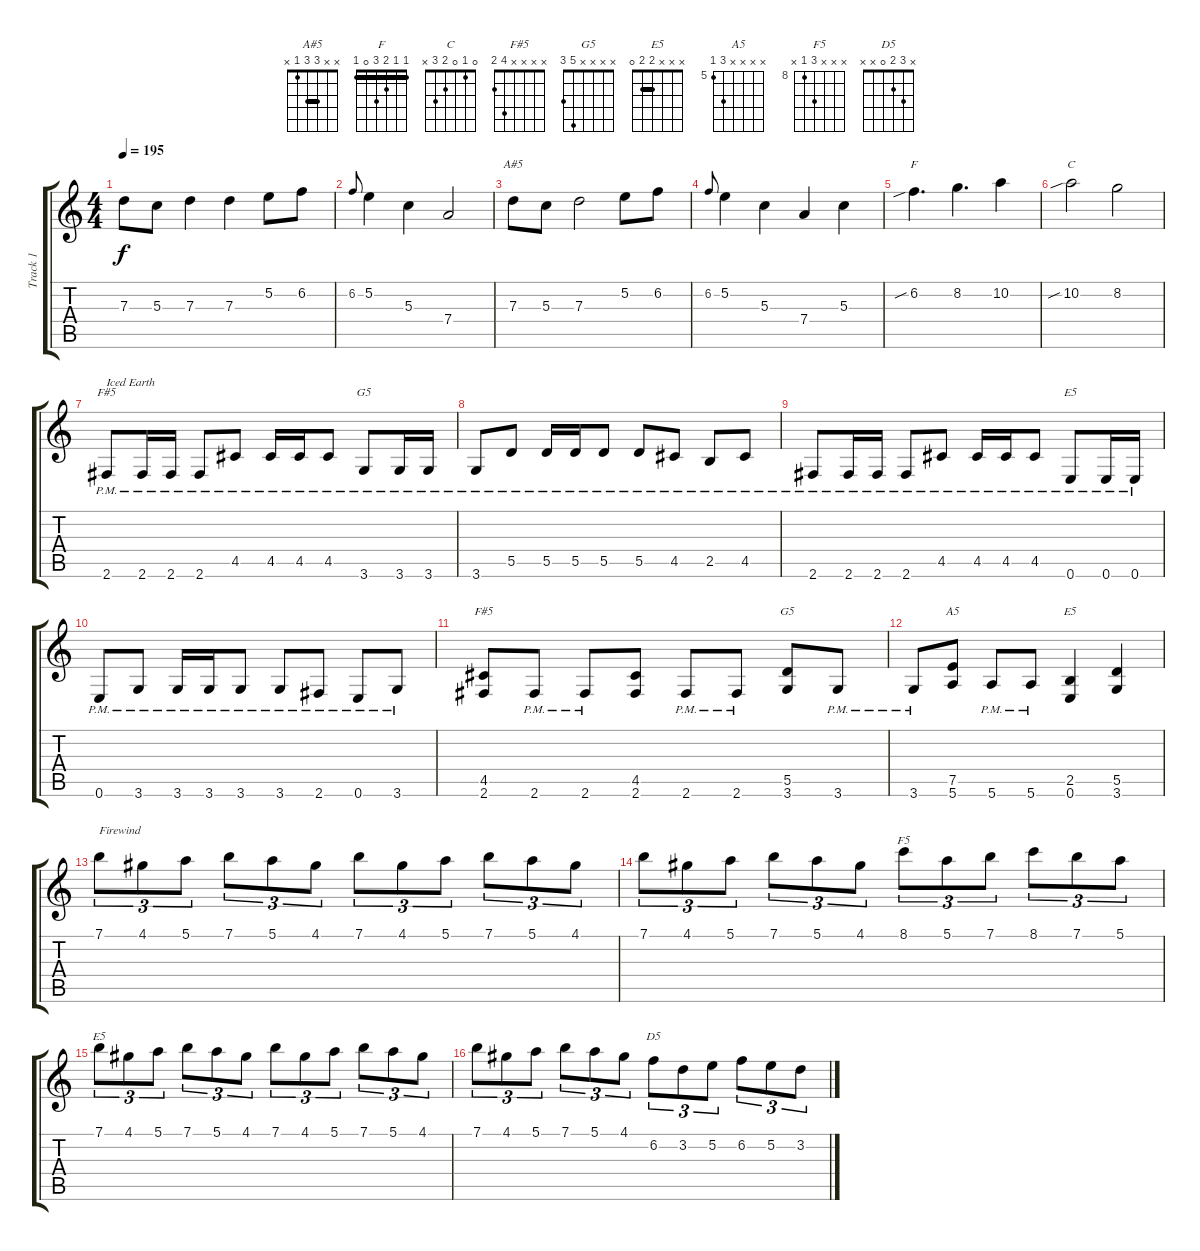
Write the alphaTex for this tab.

\track ("Track 1" "Track 1") {instrument overdrivenguitar}
\staff {score tabs}
\tuning (E4 B3 G3 D3 A2 E2) {hide}
\chord ("A#5" x x 3 3 1 x) {barre 3}
\chord ("F" 1 1 2 3 0 1) {barre 1}
\chord ("C" 0 1 0 2 3 x)
\chord ("F#5" x x x 4 4 2) {barre 4}
\chord ("G5" x x x 5 5 3) {barre 5}
\chord ("E5" x x x 9 7 x) {firstfret 7}
\chord ("F#5" x x x x 4 2)
\chord ("G5" x x x x 5 3)
\chord ("A5" x x x x 7 5) {firstfret 5}
\chord ("E5" x x x x 2 0)
\chord ("F5" x x x 10 8 x) {firstfret 8}
\chord ("E5" x x x 2 2 0) {barre 2}
\chord ("D5" x 3 2 0 x x)
\ts (4 4)
\tempo 195
\clef g2
\ks c
7.3.8{dy f} 5.3.8 7.3.4 7.3.4 5.2.8 6.2.8 |
6.2.8{gr onbeat} 5.2.4 5.3.4 7.4.2 |
7.3.8{ch "A#5"} 5.3.8 7.3.2 5.2.8 6.2.8 |
6.2.8{gr onbeat} 5.2.4 5.3.4 7.4.4 5.3.4 |
6.2{sib}.4{d ch "F"} 8.2.4{d} 10.2.4 |
10.2{sib}.2{ch "C"} 8.2.2 |
2.6{pm}.8{ch "F#5" txt "Iced Earth"} 2.6{pm}.16 2.6{pm}.16 2.6{pm}.8 4.5{pm}.8 4.5{pm}.16 4.5{pm}.16 4.5{pm}.8 3.6{pm}.8{ch "G5"} 3.6{pm}.16 3.6{pm}.16 |
3.6{pm}.8 5.5{pm}.8 5.5{pm}.16 5.5{pm}.16 5.5{pm}.8 5.5{pm}.8 4.5{pm}.8 2.5{pm}.8 4.5{pm}.8 |
2.6{pm}.8 2.6{pm}.16 2.6{pm}.16 2.6{pm}.8 4.5{pm}.8 4.5{pm}.16 4.5{pm}.16 4.5{pm}.8 0.6{pm}.8{ch "E5"} 0.6{pm}.16 0.6{pm}.16 |
0.6{pm}.8 3.6{pm}.8 3.6{pm}.16 3.6{pm}.16 3.6{pm}.8 3.6{pm}.8 2.6{pm}.8 0.6{pm}.8 3.6{pm}.8 |
(4.5 2.6).8{ch "F#5"} 2.6{pm}.8 2.6{pm}.8 (4.5 2.6).8 2.6{pm}.8 2.6{pm}.8 (5.5 3.6).8{ch "G5"} 3.6{pm}.8 |
3.6{pm}.8 (7.5 5.6).8{ch "A5"} 5.6{pm}.8 5.6{pm}.8 (2.5 0.6).4{ch "E5"} (5.5 3.6).4 |
7.1.8{tu (3 2) txt "Firewind"} 4.1.8{tu (3 2)} 5.1.8{tu (3 2)} 7.1.8{tu (3 2)} 5.1.8{tu (3 2)} 4.1.8{tu (3 2)} 7.1.8{tu (3 2)} 4.1.8{tu (3 2)} 5.1.8{tu (3 2)} 7.1.8{tu (3 2)} 5.1.8{tu (3 2)} 4.1.8{tu (3 2)} |
7.1.8{tu (3 2)} 4.1.8{tu (3 2)} 5.1.8{tu (3 2)} 7.1.8{tu (3 2)} 5.1.8{tu (3 2)} 4.1.8{tu (3 2)} 8.1.8{tu (3 2) ch "F5"} 5.1.8{tu (3 2)} 7.1.8{tu (3 2)} 8.1.8{tu (3 2)} 7.1.8{tu (3 2)} 5.1.8{tu (3 2)} |
7.1.8{tu (3 2) ch "E5"} 4.1.8{tu (3 2)} 5.1.8{tu (3 2)} 7.1.8{tu (3 2)} 5.1.8{tu (3 2)} 4.1.8{tu (3 2)} 7.1.8{tu (3 2)} 4.1.8{tu (3 2)} 5.1.8{tu (3 2)} 7.1.8{tu (3 2)} 5.1.8{tu (3 2)} 4.1.8{tu (3 2)} |
7.1.8{tu (3 2)} 4.1.8{tu (3 2)} 5.1.8{tu (3 2)} 7.1.8{tu (3 2)} 5.1.8{tu (3 2)} 4.1.8{tu (3 2)} 6.2.8{tu (3 2) ch "D5"} 3.2.8{tu (3 2)} 5.2.8{tu (3 2)} 6.2.8{tu (3 2)} 5.2.8{tu (3 2)} 3.2.8{tu (3 2)}
